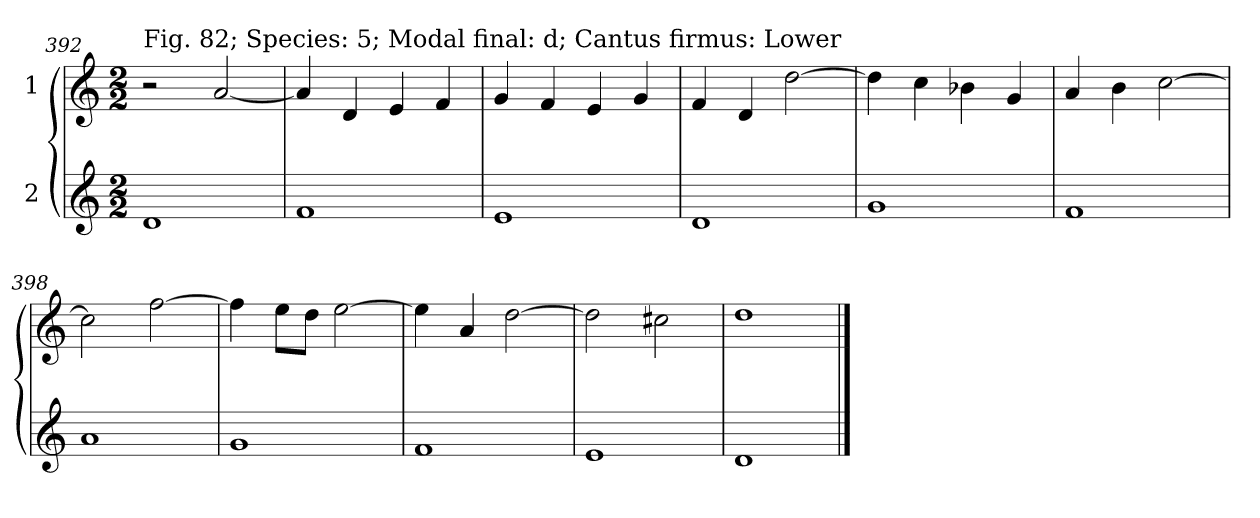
**kern	**kern
*part2	*part1
*staff2	*staff1
*I"2	*I"1
!!LO:LB:g=z
*clefG2	*clefG2
*k[]	*k[]
*M2/2	*M2/2
=392	=392
!	!LO:TX:a:t=Fig. 82; Species&colon; 5; Modal final&colon; d; Cantus firmus&colon; Lower
1d	2r
.	[2a/
=393	=393
1f	4a/]
.	4d/
.	4e/
.	4f/
=394	=394
1e	4g/
.	4f/
.	4e/
.	4g/
=395	=395
1d	4f/
.	4d/
.	[2dd\
=396	=396
1g	4dd\]
.	4cc\
.	4b-X\
.	4g/
!!LO:LB:g=z
=397	=397
1f	4a/
.	4b\
.	[2cc\
=398	=398
1a	2cc\]
.	[2ff\
=399	=399
1g	4ff\]
.	8ee\L
.	8dd\J
.	[2ee\
=400	=400
1f	4ee\]
.	4a/
.	[2dd\
=401	=401
1e	2dd\]
.	2cc#X\
=402	=402
1d	1dd
==	==
*-	*-
